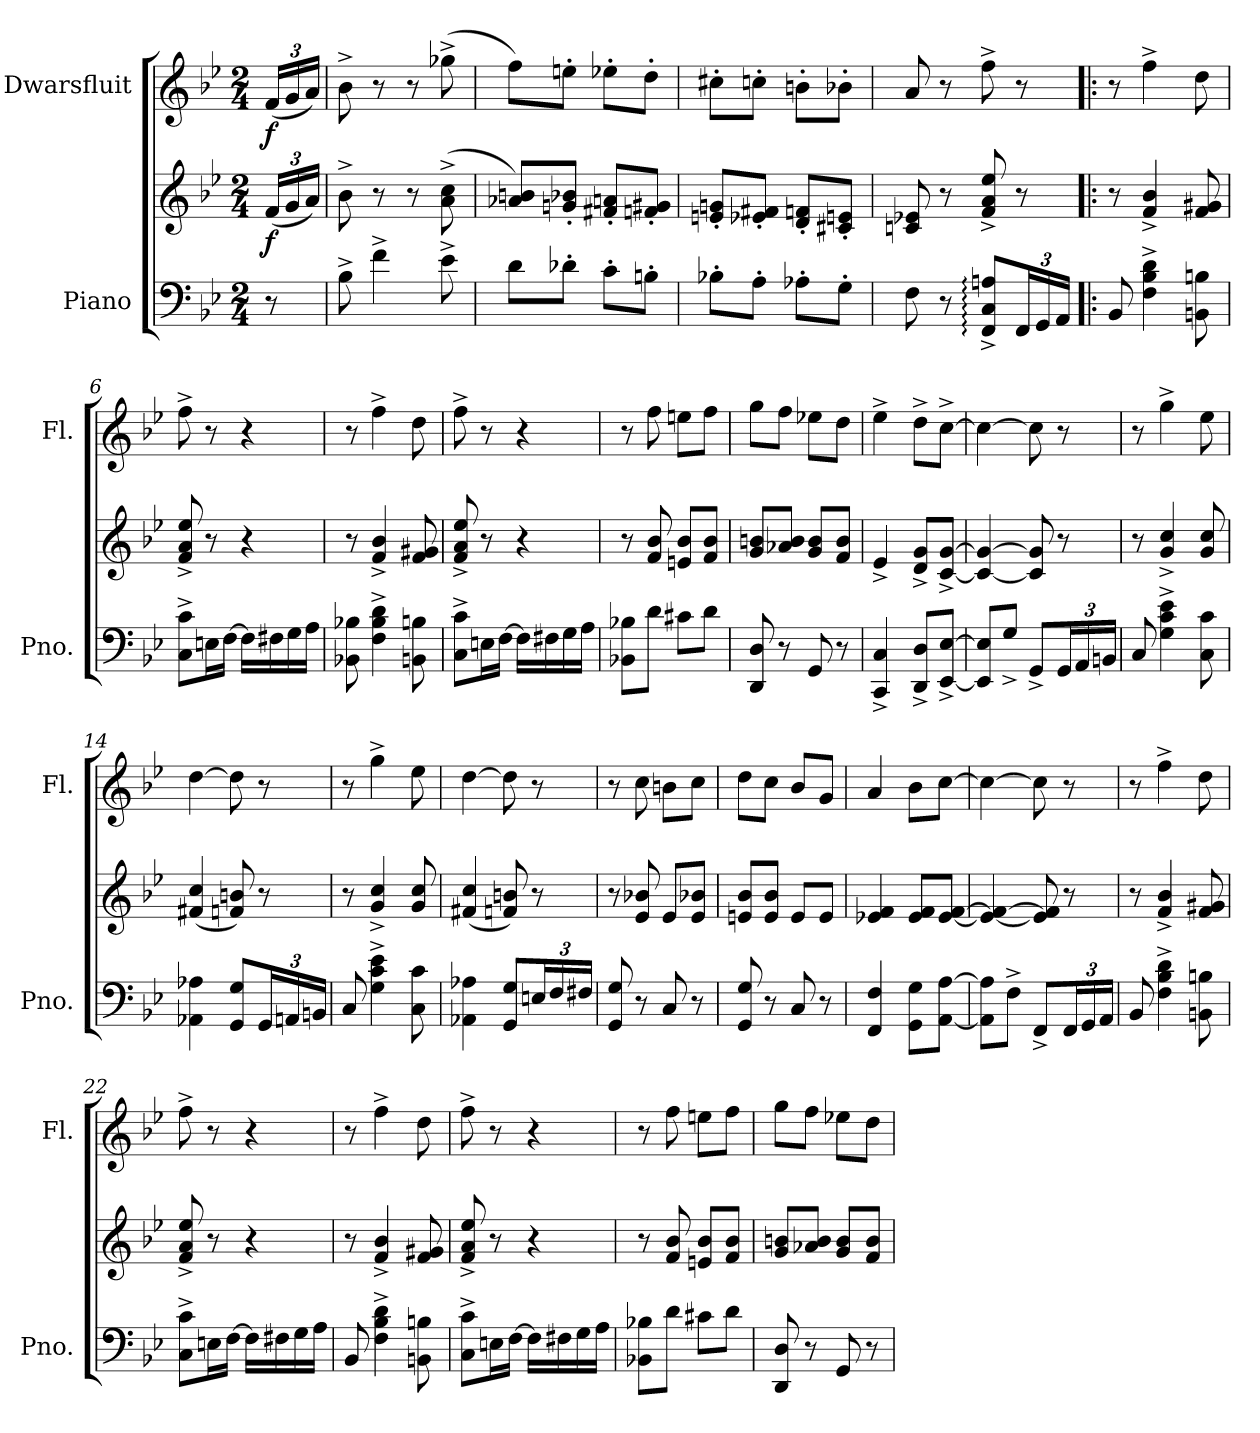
**kern	**kern	**dynam	**kern	**dynam
*part2	*part2	*part2	*part1	*part1
*staff3	*staff2	*staff2/3	*staff1	*staff1
*I"Piano	*	*	*I"Dwarsfluit	*
*I'Pno.	*	*	*I'Fl.	*
*clefF4	*clefG2	*	*clefG2	*
*k[b-e-]	*k[b-e-]	*	*k[b-e-]	*
*M2/4	*M2/4	*	*M2/4	*
*MM88	*MM88	*	*MM88	*
*	*Xbrackettup	*	*Xbrackettup	*
=	=	=	=	=
!	!	!LO:DY:b	!	!LO:DY:b
8r	(24f/LL	f	(24f/LL	f
.	24g/	.	24g/	.
.	24a/JJ)	.	24a/JJ)	.
=1	=1	=1	=1	=1
8B-^\	8b-^\	.	8b-^\	.
4f^\	8r	.	8r	.
.	8r	.	8r	.
8e-^\	(8a\^ 8cc\^	.	(8gg-X^\	.
=2	=2	=2	=2	=2
8d\L	8a-X/ 8bn/L)	.	8ff\L)	.
8d-X'\J	8gn/' 8b-X/'J	.	8een'\J	.
8c'\L	8f#X/' 8an/'L	.	8ee-X'\L	.
8Bn'\J	8fn/' 8g#X/'J	.	8dd'\J	.
=3	=3	=3	=3	=3
8B-X'\L	8en/' 8gn/'L	.	8cc#X'\L	.
8A'\J	8e-X/' 8f#X/'J	.	8ccn'\J	.
8A-X'\L	8d/' 8fn/'L	.	8bn'\L	.
8G'\J	8c#X/' 8en/'J	.	8b-X'\J	.
!!LO:LB:g=z
=4	=4	=4	=4	=4
8F\	8cn/ 8e-X/	.	8a/	.
8r	8r	.	8r	.
8FF/:^ 8C/:^ 8An/:^L	8f/^ 8a/^ 8ee-/^	.	8ff^\	.
*Xbrackettup	*	*	*	*
24FF/L	8r	.	8r	.
24GG/	.	.	.	.
24AA/JJ	.	.	.	.
=5!|:	=5!|:	=5!|:	=5!|:	=5!|:
8BB-/	8r	.	8r	.
4F\^ 4B-\^ 4d\^	4f/^ 4b-/^	.	4ff^\	.
8BBn\ 8Bn\	8f/ 8g#X/	.	8dd\	.
=6	=6	=6	=6	=6
8C\^ 8c\^L	8f/^ 8a/^ 8ee-/^	.	8ff^\	.
16En\L	8r	.	8r	.
[16F\JJ	.	.	.	.
16F\LL]	4r	.	4r	.
16F#X\	.	.	.	.
16G\	.	.	.	.
16A\JJ	.	.	.	.
=7	=7	=7	=7	=7
8BB-X\ 8B-X\	8r	.	8r	.
4F\^ 4B-\^ 4d\^	4f/^ 4b-/^	.	4ff^\	.
8BBn\ 8Bn\	8f/ 8g#X/	.	8dd\	.
=8	=8	=8	=8	=8
8C\^ 8c\^L	8f/^ 8a/^ 8ee-/^	.	8ff^\	.
16En\L	8r	.	8r	.
[16F\JJ	.	.	.	.
16F\LL]	4r	.	4r	.
16F#X\	.	.	.	.
16G\	.	.	.	.
16A\JJ	.	.	.	.
!!LO:LB:g=z
=9	=9	=9	=9	=9
8BB-X\ 8B-X\L	8r	.	8r	.
8d\J	8f/ 8b-/	.	8ff\	.
8c#X\L	8en/ 8b-/L	.	8een\L	.
8d\J	8f/ 8b-/J	.	8ff\J	.
=10	=10	=10	=10	=10
8DD/ 8D/	8g/ 8bn/L	.	8gg\L	.
8r	8a-X/ 8b/J	.	8ff\J	.
8GG/	8g/ 8b/L	.	8ee-X\L	.
8r	8f/ 8b/J	.	8dd\J	.
=11	=11	=11	=11	=11
4CC/^ 4C/^	4e-^/	.	4ee-^\	.
8DD/^ 8D/^L	8d/^ 8g/^L	.	8dd^\L	.
[8EE-/^ [8E-/^J	[8c/^ [8g/^J	.	[8cc^\J	.
=12	=12	=12	=12	=12
8EE-/] 8E-/]L	4c/_ 4g/_	.	4cc\_	.
8G^/J	.	.	.	.
8GG^/L	8c/] 8g/]	.	8cc\]	.
24GG/L	8r	.	8r	.
24AA/	.	.	.	.
24BBn/JJ	.	.	.	.
=13	=13	=13	=13	=13
8C/	8r	.	8r	.
4G\^ 4c\^ 4e-\^	4g/^ 4cc/^	.	4gg^\	.
8C\ 8c\	8g/ 8cc/	.	8ee-\	.
=14	=14	=14	=14	=14
4AA-X\ 4A-X\	(4f#X/ 4cc/	.	[4dd\	.
8GG/ 8G/L	8fn/ 8bn/)	.	8dd\]	.
24GG/L	8r	.	8r	.
24AAn/	.	.	.	.
24BBn/JJ	.	.	.	.
!!LO:PB:g=z
=15	=15	=15	=15	=15
8C/	8r	.	8r	.
4G\^ 4c\^ 4e-\^	4g/^ 4cc/^	.	4gg^\	.
8C\ 8c\	8g/ 8cc/	.	8ee-\	.
=16	=16	=16	=16	=16
4AA-X\ 4A-X\	(4f#X/ 4cc/	.	[4dd\	.
8GG/ 8G/L	8fn/ 8bn/)	.	8dd\]	.
24En/L	8r	.	8r	.
24F/	.	.	.	.
24F#X/JJ	.	.	.	.
=17	=17	=17	=17	=17
8GG/ 8G/	8r	.	8r	.
8r	8e-/ 8b-X/	.	8cc\	.
8C/	8e-/L	.	8bn\L	.
8r	8e-/ 8b-X/J	.	8cc\J	.
=18	=18	=18	=18	=18
8GG/ 8G/	8en/ 8b-/L	.	8dd\L	.
8r	8e/ 8b-/J	.	8cc\J	.
8C/	8e/L	.	8b-/L	.
8r	8e/J	.	8g/J	.
=19	=19	=19	=19	=19
4FF/ 4F/	4e-X/ 4f/	.	4a/	.
8GG\ 8G\L	8e-/ 8f/L	.	8b-\L	.
[8AA\ [8A\J	[8e-/ [8f/J	.	[8cc\J	.
=20	=20	=20	=20	=20
8AA\] 8A\]L	4e-/_ 4f/_	.	4cc\_	.
8F^\J	.	.	.	.
8FF^/L	8e-/] 8f/]	.	8cc\]	.
24FF/L	8r	.	8r	.
24GG/	.	.	.	.
24AA/JJ	.	.	.	.
!!LO:LB:g=z
=21	=21	=21	=21	=21
8BB-/	8r	.	8r	.
4F\^ 4B-\^ 4d\^	4f/^ 4b-/^	.	4ff^\	.
8BBn\ 8Bn\	8f/ 8g#X/	.	8dd\	.
=22	=22	=22	=22	=22
8C\^ 8c\^L	8f/^ 8a/^ 8ee-/^	.	8ff^\	.
16En\L	8r	.	8r	.
[16F\JJ	.	.	.	.
16F\LL]	4r	.	4r	.
16F#X\	.	.	.	.
16G\	.	.	.	.
16A\JJ	.	.	.	.
=23	=23	=23	=23	=23
8BB-/	8r	.	8r	.
4F\^ 4B-\^ 4d\^	4f/^ 4b-/^	.	4ff^\	.
8BBn\ 8Bn\	8f/ 8g#X/	.	8dd\	.
=24	=24	=24	=24	=24
8C\^ 8c\^L	8f/^ 8a/^ 8ee-/^	.	8ff^\	.
16En\L	8r	.	8r	.
[16F\JJ	.	.	.	.
16F\LL]	4r	.	4r	.
16F#X\	.	.	.	.
16G\	.	.	.	.
16A\JJ	.	.	.	.
=25	=25	=25	=25	=25
8BB-X\ 8B-X\L	8r	.	8r	.
8d\J	8f/ 8b-/	.	8ff\	.
8c#X\L	8en/ 8b-/L	.	8een\L	.
8d\J	8f/ 8b-/J	.	8ff\J	.
!!LO:LB:g=z
=26	=26	=26	=26	=26
8DD/ 8D/	8g/ 8bn/L	.	8gg\L	.
8r	8a-X/ 8b/J	.	8ff\J	.
8GG/	8g/ 8b/L	.	8ee-X\L	.
8r	8f/ 8b/J	.	8dd\J	.
=	=	=	=	=
*-	*-	*-	*-	*-
